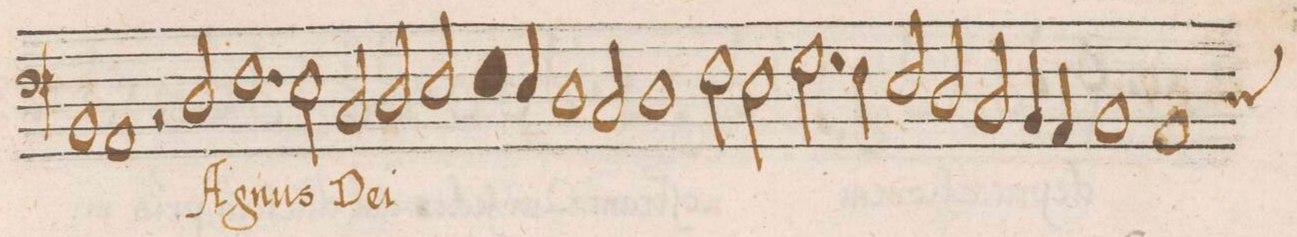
**kern	**text
*I"BASSVS	*
*clefF4	*
*k[]	*
*met(c|)	*
*M2/1	*
1BB	.
=61	=61
1AA	.
2r	.
2D/	A-
=62	=62
1.F	-gnus
2E\	.
=63	=63
2C/	De-
2D/	-i
2E/	.
*col	*
2.F\	.
=64	=64
4E/	.
*Xcol	*
1D	.
2C/	.
=65	=65
1D	.
2F\	.
2E\	.
=66	=66
2.G\	.
4F\	.
2E/	.
2D/	.
=67	=67
2C/	.
4BB/	.
4AA/	.
1BB	.
=68	=68
*custos:D	*
1AA	.
*-	*-
